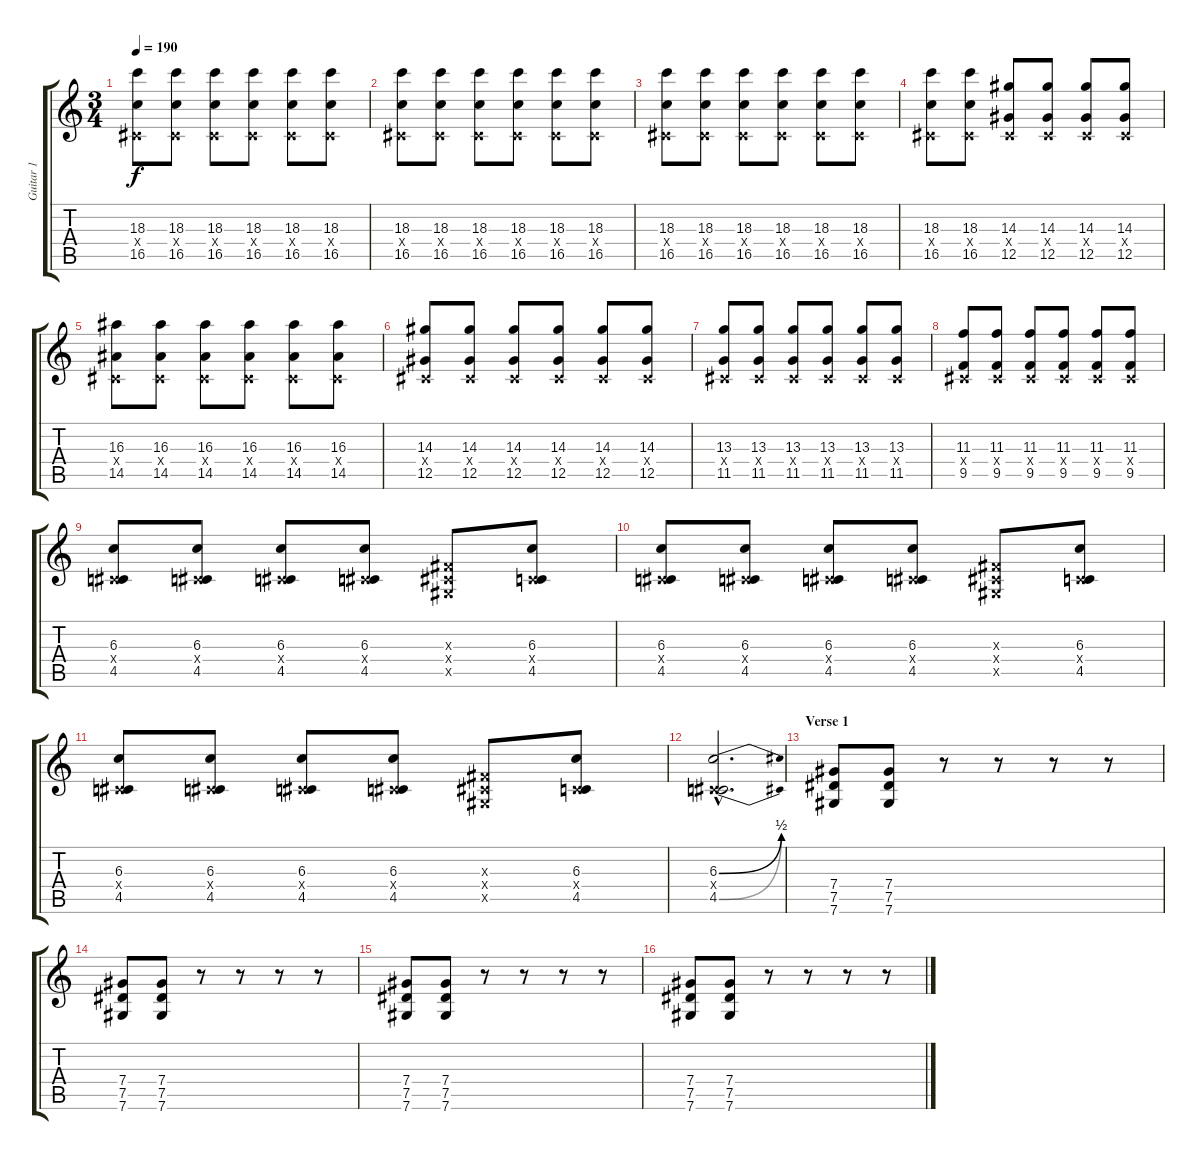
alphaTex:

\track ("Guitar 1" "Guitar 1") {instrument electricguitarclean}
\staff {score tabs}
\tuning (Eb4 Bb3 Gb3 Db3 Ab2 Db2) {hide}
\ts (3 4)
\tempo 190
\clef g2
\ks c
(18.3 0.4{x} 16.5).8{dy f} (18.3 0.4{x} 16.5).8 (18.3 0.4{x} 16.5).8 (18.3 0.4{x} 16.5).8 (18.3 0.4{x} 16.5).8 (18.3 0.4{x} 16.5).8 |
(18.3 0.4{x} 16.5).8 (18.3 0.4{x} 16.5).8 (18.3 0.4{x} 16.5).8 (18.3 0.4{x} 16.5).8 (18.3 0.4{x} 16.5).8 (18.3 0.4{x} 16.5).8 |
(18.3 0.4{x} 16.5).8 (18.3 0.4{x} 16.5).8 (18.3 0.4{x} 16.5).8 (18.3 0.4{x} 16.5).8 (18.3 0.4{x} 16.5).8 (18.3 0.4{x} 16.5).8 |
(18.3 0.4{x} 16.5).8 (18.3 0.4{x} 16.5).8 (14.3 0.4{x} 12.5).8 (14.3 0.4{x} 12.5).8 (14.3 0.4{x} 12.5).8 (14.3 0.4{x} 12.5).8 |
(16.3 0.4{x} 14.5).8 (16.3 0.4{x} 14.5).8 (16.3 0.4{x} 14.5).8 (16.3 0.4{x} 14.5).8 (16.3 0.4{x} 14.5).8 (16.3 0.4{x} 14.5).8 |
(14.3 0.4{x} 12.5).8 (14.3 0.4{x} 12.5).8 (14.3 0.4{x} 12.5).8 (14.3 0.4{x} 12.5).8 (14.3 0.4{x} 12.5).8 (14.3 0.4{x} 12.5).8 |
(13.3 0.4{x} 11.5).8 (13.3 0.4{x} 11.5).8 (13.3 0.4{x} 11.5).8 (13.3 0.4{x} 11.5).8 (13.3 0.4{x} 11.5).8 (13.3 0.4{x} 11.5).8 |
(11.3 0.4{x} 9.5).8 (11.3 0.4{x} 9.5).8 (11.3 0.4{x} 9.5).8 (11.3 0.4{x} 9.5).8 (11.3 0.4{x} 9.5).8 (11.3 0.4{x} 9.5).8 |
(6.3 0.4{x} 4.5).8 (6.3 0.4{x} 4.5).8 (6.3 0.4{x} 4.5).8 (6.3 0.4{x} 4.5).8 (0.3{x} 0.4{x} 0.5{x}).8 (6.3 0.4{x} 4.5).8 |
(6.3 0.4{x} 4.5).8 (6.3 0.4{x} 4.5).8 (6.3 0.4{x} 4.5).8 (6.3 0.4{x} 4.5).8 (0.3{x} 0.4{x} 0.5{x}).8 (6.3 0.4{x} 4.5).8 |
(6.3 0.4{x} 4.5).8 (6.3 0.4{x} 4.5).8 (6.3 0.4{x} 4.5).8 (6.3 0.4{x} 4.5).8 (0.3{x} 0.4{x} 0.5{x}).8 (6.3 0.4{x} 4.5).8 |
(6.3{be (bend 0 0 60 2) hac} 0.4{hac x} 4.5{be (bend 0 0 60 2) hac}).2{d} |
\section ("" "Verse 1")
(7.4 7.5 7.6).8 (7.4 7.5 7.6).8 r.8 r.8 r.8 r.8 |
(7.4 7.5 7.6).8 (7.4 7.5 7.6).8 r.8 r.8 r.8 r.8 |
(7.4 7.5 7.6).8 (7.4 7.5 7.6).8 r.8 r.8 r.8 r.8 |
(7.4 7.5 7.6).8 (7.4 7.5 7.6).8 r.8 r.8 r.8 r.8
